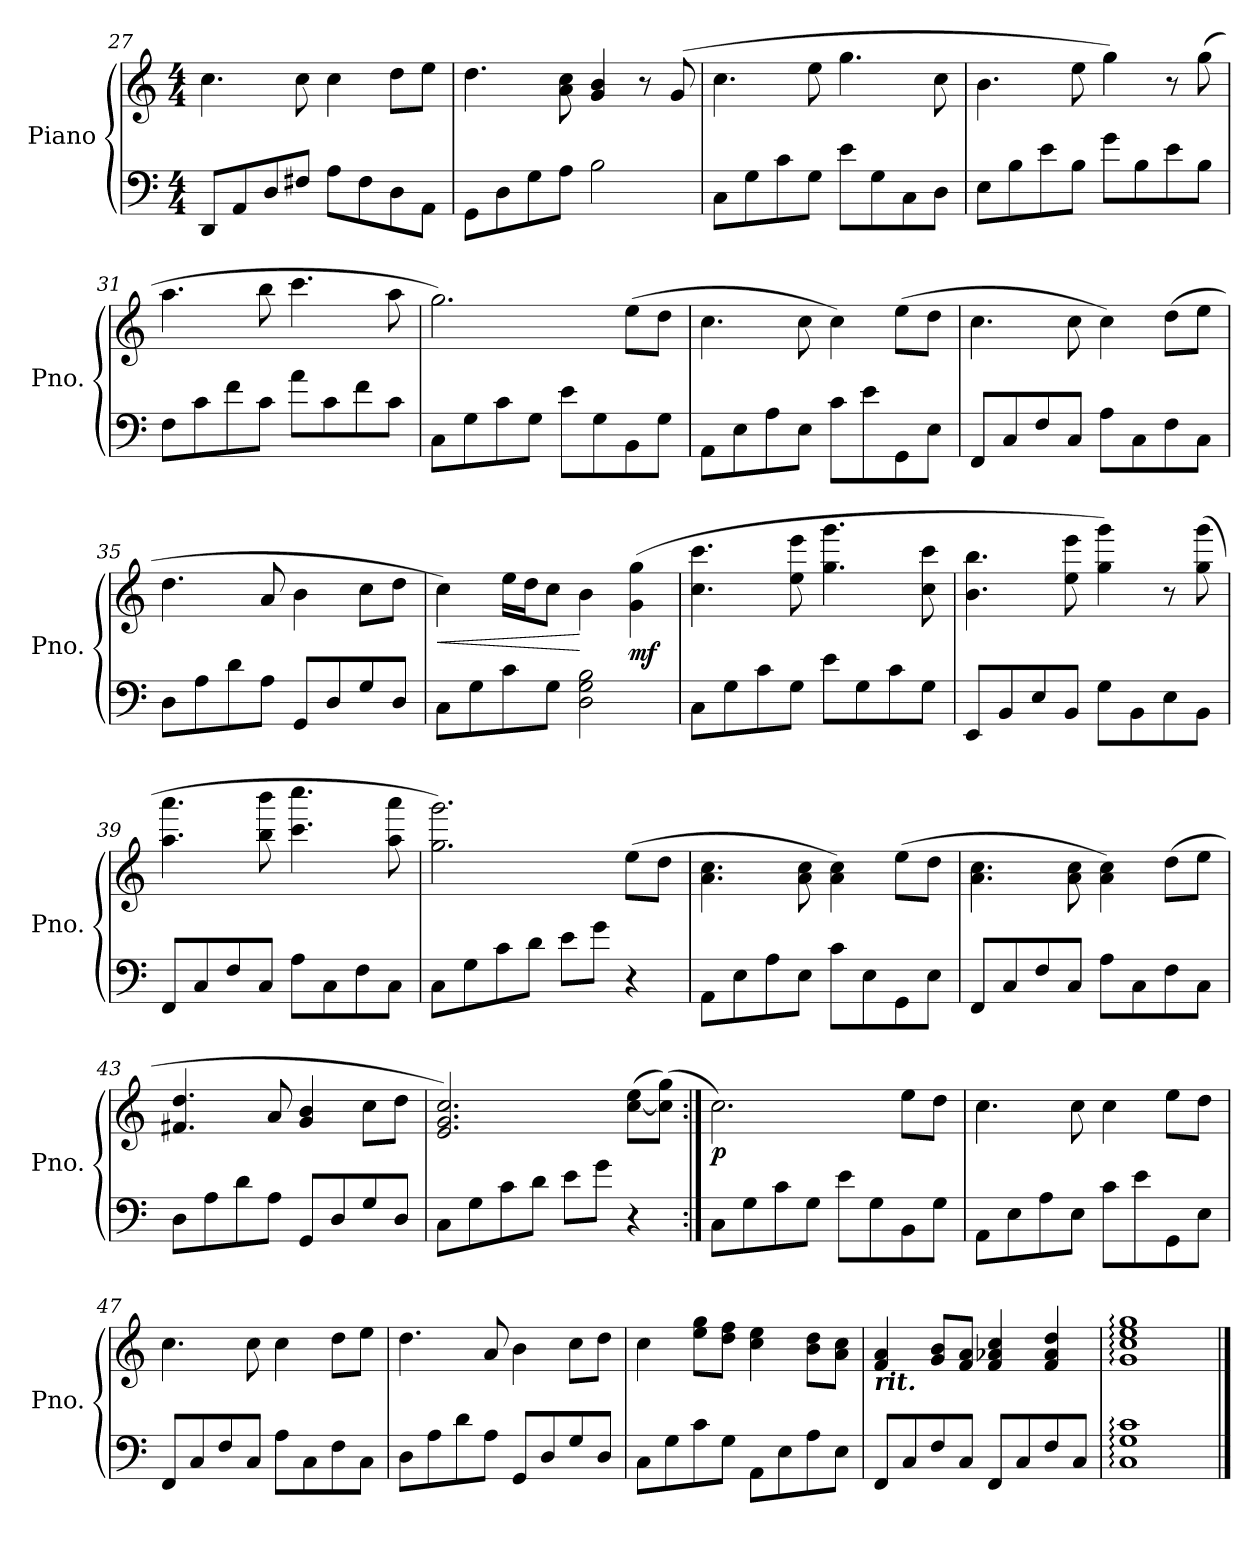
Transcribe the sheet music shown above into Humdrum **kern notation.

**kern	**kern	**dynam
*part1	*part1	*part1
*staff2	*staff1	*staff1/2
*I"Piano	*	*
*I'Pno.	*	*
*clefF4	*clefG2	*
*k[]	*k[]	*
*M4/4	*M4/4	*
=27	=27	=27
8DD/L	4.cc\	.
8AA/	.	.
8D/	.	.
8F#X/J	8cc\	.
8A\L	4cc\	.
8F#\	.	.
8D\	8dd\L	.
8AA\J	8ee\J	.
=28	=28	=28
8GG\L	4.dd\	.
8D\	.	.
8G\	.	.
8A\J	8a\ 8cc\	.
2B\	4g/ 4b/	.
.	8r	.
.	(8g/	.
=29	=29	=29
8C\L	4.cc\	.
8G\	.	.
8c\	.	.
8G\J	8ee\	.
8e\L	4.gg\	.
8G\	.	.
8C\	.	.
8D\J	8cc\	.
=30	=30	=30
8E\L	4.b\	.
8B\	.	.
8e\	.	.
8B\J	8ee\	.
8g\L	4gg\)	.
8B\	.	.
8e\	8r	.
8B\J	(8gg\	.
!!LO:LB:g=z
=31	=31	=31
8F\L	4.aa\	.
8c\	.	.
8f\	.	.
8c\J	8bb\	.
8a\L	4.ccc\	.
8c\	.	.
8f\	.	.
8c\J	8aa\	.
=32	=32	=32
8C\L	2.gg\)	.
8G\	.	.
8c\	.	.
8G\J	.	.
8e\L	.	.
8G\	.	.
8BB\	(8ee\L	.
8G\J	8dd\J	.
=33	=33	=33
8AA\L	4.cc\	.
8E\	.	.
8A\	.	.
8E\J	8cc\	.
8c\L	4cc\)	.
8e\	.	.
8GG\	(8ee\L	.
8E\J	8dd\J	.
=34	=34	=34
8FF/L	4.cc\	.
8C/	.	.
8F/	.	.
8C/J	8cc\	.
8A\L	4cc\)	.
8C\	.	.
8F\	(8dd\L	.
8C\J	8ee\J	.
=35	=35	=35
8D\L	4.dd\	.
8A\	.	.
8d\	.	.
8A\J	8a/	.
8GG/L	4b\	.
8D/	.	.
8G/	8cc\L	.
8D/J	8dd\J	.
!!LO:LB:g=z
=36	=36	=36
!	!	!LO:HP:b
8C\L	4cc\)	<
8G\	.	.
8c\	16ee\LL	.
.	16dd\J	.
8G\J	8cc\J	.
2D\ 2G\ 2B\	4b\	[
!	!	!LO:DY:b
.	(4g\ 4gg\	mf
=37	=37	=37
8C\L	4.cc\ 4.ccc\	.
8G\	.	.
8c\	.	.
8G\J	8ee\ 8eee\	.
8e\L	4.gg\ 4.ggg\	.
8G\	.	.
8c\	.	.
8G\J	8cc\ 8ccc\	.
=38	=38	=38
8EE/L	4.b\ 4.bb\	.
8BB/	.	.
8E/	.	.
8BB/J	8ee\ 8eee\	.
8G\L	4gg\ 4ggg\)	.
8BB\	.	.
8E\	8r	.
8BB\J	(8gg\ 8ggg\	.
=39	=39	=39
8FF/L	4.aa\ 4.aaa\	.
8C/	.	.
8F/	.	.
8C/J	8bb\ 8bbb\	.
8A\L	4.ccc\ 4.cccc\	.
8C\	.	.
8F\	.	.
8C\J	8aa\ 8aaa\	.
=40	=40	=40
8C\L	2.gg\ 2.ggg\)	.
8G\	.	.
8c\	.	.
8d\J	.	.
8e\L	.	.
8g\J	.	.
4r	(8ee\L	.
.	8dd\J	.
!!LO:LB:g=z
=41	=41	=41
8AA\L	4.a\ 4.cc\	.
8E\	.	.
8A\	.	.
8E\J	8a\ 8cc\	.
8c\L	4a\ 4cc\)	.
8E\	.	.
8GG\	(8ee\L	.
8E\J	8dd\J	.
=42	=42	=42
8FF/L	4.a\ 4.cc\	.
8C/	.	.
8F/	.	.
8C/J	8a\ 8cc\	.
8A\L	4a\ 4cc\)	.
8C\	.	.
8F\	(8dd\L	.
8C\J	8ee\J	.
=43	=43	=43
8D\L	4.f#X/ 4.dd/	.
8A\	.	.
8d\	.	.
8A\J	8a/	.
8GG/L	4g/ 4b/	.
8D/	.	.
8G/	8cc\L	.
8D/J	8dd\J	.
=44	=44	=44
8C\L	2.e/ 2.g/ 2.cc/)	.
8G\	.	.
8c\	.	.
8d\J	.	.
8e\L	.	.
8g\J	.	.
4r	(([8cc\ 8ee\L	.
.	(8cc\] 8gg\J)	.
=45:|!	=45:|!	=45:|!
!	!	!LO:DY:b
8C\L	2.cc\)	p
8G\	.	.
8c\	.	.
8G\J	.	.
8e\L	.	.
8G\	.	.
8BB\	8ee\L	.
8G\J	8dd\J	.
!!LO:LB:g=z
=46	=46	=46
8AA\L	4.cc\	.
8E\	.	.
8A\	.	.
8E\J	8cc\	.
8c\L	4cc\	.
8e\	.	.
8GG\	8ee\L	.
8E\J	8dd\J	.
=47	=47	=47
8FF/L	4.cc\	.
8C/	.	.
8F/	.	.
8C/J	8cc\	.
8A\L	4cc\	.
8C\	.	.
8F\	8dd\L	.
8C\J	8ee\J	.
=48	=48	=48
8D\L	4.dd\	.
8A\	.	.
8d\	.	.
8A\J	8a/	.
8GG/L	4b\	.
8D/	.	.
8G/	8cc\L	.
8D/J	8dd\J	.
=49	=49	=49
8C\L	4cc\	.
8G\	.	.
8c\	8ee\ 8gg\L	.
8G\J	8dd\ 8ff\J	.
8AA\L	4cc\ 4ee\	.
8E\	.	.
8A\	8b\ 8dd\L	.
8E\J	8a\ 8cc\J	.
=50	=50	=50
!	!LO:TX:b:Bi:t=rit.	!
8FF/L	4f/ 4a/	.
8C/	.	.
8F/	8g/ 8b/L	.
8C/J	8f/ 8a/J	.
8FF/L	4f/ 4a-X/ 4cc/	.
8C/	.	.
8F/	4f/ 4a-/ 4dd/	.
8C/J	.	.
=51	=51	=51
1C: 1G: 1c:	1g: 1cc: 1ee: 1gg:	.
==	==	==
*-	*-	*-
